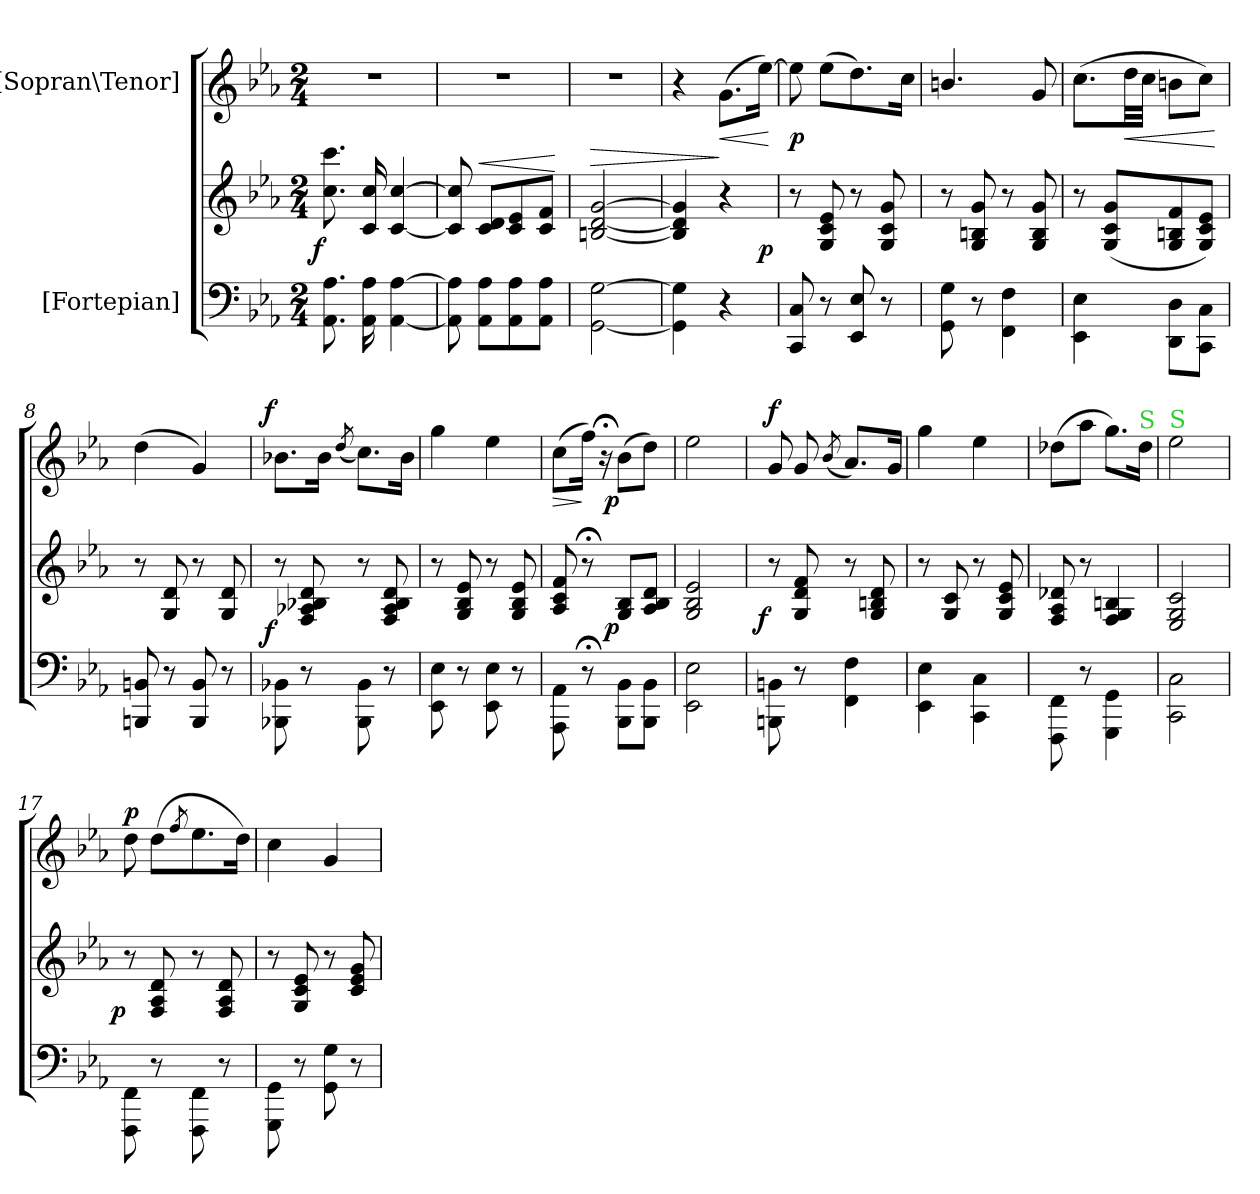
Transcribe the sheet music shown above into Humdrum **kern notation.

**kern	**kern	**dynam	**kern	**dynam
*part2	*part2	*part2	*part1	*part1
*staff3	*staff2	*staff2/3	*staff1	*staff1
*I"[Fortepian]	*	*	*I"[Sopran\Tenor]	*
*clefF4	*clefG2	*	*clefG2	*
*k[b-e-a-]	*k[b-e-a-]	*	*k[b-e-a-]	*
*M2/4	*M2/4	*	*M2/4	*
=1	=1	=1	=1	=1
!	!	!LO:DY:rj	!	!
8.AA-\ 8.A-\	8.cc\ 8.ccc\	f	2r	.
16AA-\ 16A-\	16c/ 16cc/	.	.	.
[4AA-\ [4A-\	[4c/ [4cc/	.	.	.
=2	=2	=2	=2	=2
8AA-]\ 8A-]\	8c]/ 8cc]/	.	2r	.
!	!	!LO:HP:a	!	!
8AA-\ 8A-\L	8c/ 8d/L	<	.	.
8AA-\ 8A-\	8c/ 8e-/	.	.	.
8AA-\ 8A-\J	8c/ 8f/J	.	.	.
.	.	[	.	.
=3	=3	=3	=3	=3
!	!	!LO:HP:a	!	!
[2GG\ [2G\	[2Bn/ [2d/ [2g/	>	2r	.
=4	=4	=4	=4	=4
*	*^	*	*	*
4GG]\ 4G]\	4B]/ 4d]/ 4g]/	4..ryy	.	4r	.
!	!	!	!	!	!LO:HP:b
4r	4r	.	]	(8.g\L	<
.	.	16ryy	p	[16ee-\Jk)	.
.	.	.	.	.	[
=5	=5	=5	=5	=5	=5
!	!	!	!	!	!LO:DY:b
*	*v	*v	*	*	*
8CC/ 8C/	8r	.	8ee-\]	p
8r	8G/ 8c/ 8e-/	.	(8ee-\L	.
8EE-/ 8E-/	8r	.	8.dd\)	.
8r	8G/ 8c/ 8g/	.	.	.
.	.	.	16cc\Jk	.
=6	=6	=6	=6	=6
8GG\ 8G\	8r	.	4.bn/	.
8r	8G/ 8Bn/ 8g/	.	.	.
4FF\ 4F\	8r	.	.	.
.	8G/ 8B/ 8g/	.	8g/	.
=7	=7	=7	=7	=7
4EE-\ 4E-\	8r	.	(8.cc\L	.
.	(>8G/ 8c/ 8g/L	.	.	.
!	!	!	!	!LO:HP:b
.	.	.	32dd\LL	<
.	.	.	32cc\JJJ	.
8DD\ 8D\L	8G/ 8Bn/ 8f/	.	8bn\L	.
8CC\ 8C\J	8G/ 8c/ 8e-/J)	.	8cc\J)	.
.	.	.	.	[
=8	=8	=8	=8	=8
8BBBn/ 8BBn/	8r	.	(4dd\	.
8r	8G/ 8d/	.	.	.
8BBB/ 8BB/	8r	.	4g/)	.
8r	8G/ 8d/	.	.	.
=9	=9	=9	=9	=9
!	!	!LO:DY:rj	!	!LO:DY:a:rj
8BBB-X\ 8BB-X\	8r	f	8.b-X\L	f
8r	8F/ 8A-X/ 8B-X/ 8d/	.	.	.
.	.	.	16b-\Jk	.
.	.	.	(>8qdd/	.
8BBB-\ 8BB-\	8r	.	8.cc\L)	.
8r	8F/ 8A-/ 8B-/ 8d/	.	.	.
.	.	.	16b-\Jk	.
=10	=10	=10	=10	=10
8EE-\ 8E-\	8r	.	4gg\	.
8r	8G/ 8B-/ 8e-/	.	.	.
8EE-\ 8E-\	8r	.	4ee-\	.
8r	8G/ 8B-/ 8e-/	.	.	.
=11	=11	=11	=11	=11
!	!	!	!	!LO:HP:b
8AAA-\ 8AA-\	8A-/ 8c/ 8f/	.	(8cc\L	>
8r;<	8r;<	.	16ff\Jk)	]
.	.	.	16r;<	.
!	!	!LO:DY:rj	!	!LO:DY:b:rj
8BBB-\ 8BB-\L	8G/ 8B-/L	p	(8b-\L	p
8BBB-\ 8BB-\J	8A-/ 8B-/ 8d/J	.	8dd\J)	.
=12	=12	=12	=12	=12
2EE-\ 2E-\	2G/ 2B-/ 2e-/	.	2ee-\	.
=13	=13	=13	=13	=13
!	!	!LO:DY:rj	!	!LO:DY:a
8BBBn\ 8BBn\	8r	f	8g/	f
8r	8G/ 8d/ 8f/	.	8g/	.
.	.	.	(8qb-/	.
4FF\ 4F\	8r	.	8.a-/L)	.
.	8G/ 8Bn/ 8d/	.	.	.
.	.	.	16g/Jk	.
=14	=14	=14	=14	=14
4EE-\ 4E-\	8r	.	4gg\	.
.	8G/ 8c/	.	.	.
4CC\ 4C\	8r	.	4ee-\	.
.	8G/ 8c/ 8e-/	.	.	.
=15	=15	=15	=15	=15
8FFF\ 8FF\	8F/ 8A-/ 8d-X/	.	(8dd-X\L	.
8r	8r	.	8aa-\J	.
4GGG\ 4GG\	4F/ 4G/ 4Bn/	.	8.gg\L)	.
!	!	!	!LO:TX:a:color=limegreen:t=S	!
.	.	.	16dd-\Jk	.
=16	=16	=16	=16	=16
!	!	!	!LO:TX:a:color=limegreen:t=S	!
2CC\ 2C\	2E-/ 2G/ 2c/	.	2ee-\	.
=17	=17	=17	=17	=17
!	!	!LO:DY:rj	!	!LO:DY:a
8FFF\ 8FF\	8r	p	8dd\	p
8r	8F/ 8A-/ 8d/	.	(8dd\L	.
.	.	.	8qff/	.
8FFF\ 8FF\	8r	.	8.ee-\	.
8r	8F/ 8A-/ 8d/	.	.	.
.	.	.	16dd\Jk)	.
=18	=18	=18	=18	=18
8GGG\ 8GG\	8r	.	4cc\	.
8r	8G/ 8c/ 8e-/	.	.	.
8GG\ 8G\	8r	.	4g/	.
8r	8c/ 8e-/ 8g/	.	.	.
=	=	=	=	=
*-	*-	*-	*-	*-
